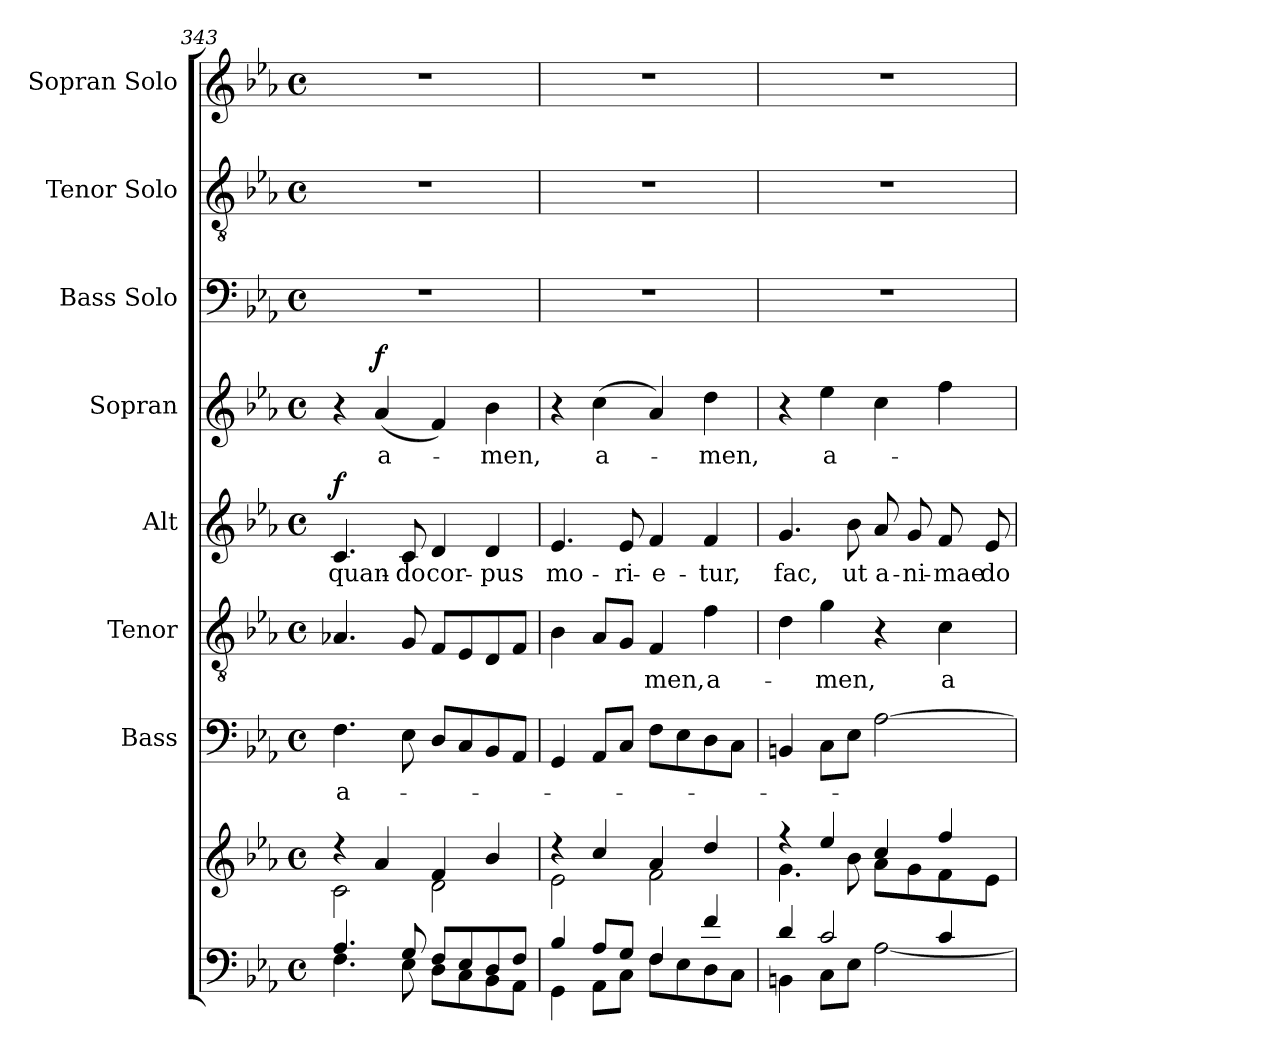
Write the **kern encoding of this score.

**kern	**kern	**kern	**text	**kern	**text	**kern	**text	**dynam	**kern	**text	**dynam	**kern	**kern	**kern
*part8	*part8	*part7	*part7	*part6	*part6	*part5	*part5	*part5	*part4	*part4	*part4	*part3	*part2	*part1
*staff9	*staff8	*staff7	*staff7	*staff6	*staff6	*staff5	*staff5	*staff5	*staff4	*staff4	*staff4	*staff3	*staff2	*staff1
*	*	*I"Bass	*	*I"Tenor	*	*I"Alt	*	*	*I"Sopran	*	*	*I"Bass Solo	*I"Tenor Solo	*I"Sopran Solo
*	*	*I'B.	*	*I'T.	*	*I'A.	*	*	*I'S.	*	*	*I'B. Solo	*I'T. Solo	*I'S. Solo
*clefF4	*clefG2	*clefF4	*	*clefGv2	*	*clefG2	*	*	*clefG2	*	*	*clefF4	*clefGv2	*clefG2
*k[b-e-a-]	*k[b-e-a-]	*k[b-e-a-]	*	*k[b-e-a-]	*	*k[b-e-a-]	*	*	*k[b-e-a-]	*	*	*k[b-e-a-]	*k[b-e-a-]	*k[b-e-a-]
*E-:	*E-:	*E-:	*	*E-:	*	*E-:	*	*	*E-:	*	*	*E-:	*E-:	*E-:
*M4/4	*M4/4	*M4/4	*	*M4/4	*	*M4/4	*	*	*M4/4	*	*	*M4/4	*M4/4	*M4/4
*met(c)	*met(c)	*met(c)	*	*met(c)	*	*met(c)	*	*	*met(c)	*	*	*met(c)	*met(c)	*met(c)
=343	=343	=343	=343	=343	=343	=343	=343	=343	=343	=343	=343	=343	=343	=343
*^	*^	*	*	*	*	*	*	*	*	*	*	*	*	*
!	!	!	!	!	!LO:LY:b	!	!	!	!LO:LY:b	!LO:DY:a	!	!	!	!	!	!
4.A-/	4.F\	4rcc	2c\	4.F\	a-	4.A-X/	.	4.c/	quan-	f	4r	.	.	1r	1r	1r
!	!	!	!	!	!	!	!	!	!	!	!	!LO:LY:b	!LO:DY:a	!	!	!
.	.	4a-/	.	.	.	.	.	.	.	.	(<4a-/	a-	f	.	.	.
!	!	!	!	!	!	!	!	!	!LO:LY:b	!	!	!	!	!	!	!
8G/	8E-\	.	.	8E-\	.	8G/	.	8c/	-do	.	.	.	.	.	.	.
!	!	!	!	!	!	!	!	!	!LO:LY:b	!	!	!	!	!	!	!
8F/L	8D\L	4f/	2d\	8D/L	.	8F/L	.	4d/	cor-	.	4f/)	.	.	.	.	.
8E-/	8C\	.	.	8C/	.	8E-/	.	.	.	.	.	.	.	.	.	.
!	!	!	!	!	!	!	!	!	!LO:LY:b	!	!	!LO:LY:b	!	!	!	!
8D/	8BB-\	4b-/	.	8BB-/	.	8D/	.	4d/	-pus	.	4b-\	-men,	.	.	.	.
8F/J	8AA-\J	.	.	8AA-/J	.	8F/J	.	.	.	.	.	.	.	.	.	.
=344	=344	=344	=344	=344	=344	=344	=344	=344	=344	=344	=344	=344	=344	=344	=344	=344
!	!	!	!	!	!	!	!	!	!LO:LY:b	!	!	!	!	!	!	!
4B-/	4GG\	4rcc	2e-\	4GG/	.	4B-\	.	4.e-/	mo-	.	4r	.	.	1r	1r	1r
!	!	!	!	!	!	!	!	!	!	!	!	!LO:LY:b	!	!	!	!
8A-/L	8AA-\L	4cc/	.	8AA-/L	.	8A-/L	.	.	.	.	(>4cc\	a-	.	.	.	.
!	!	!	!	!	!	!	!	!	!LO:LY:b	!	!	!	!	!	!	!
8G/J	8C\J	.	.	8C/J	.	8G/J	.	8e-/	-ri-	.	.	.	.	.	.	.
!	!	!	!	!	!	!	!LO:LY:b	!	!LO:LY:b	!	!	!	!	!	!	!
4F/	8F\L	4a-/	2f\	8F\L	.	4F/	-men,	4f/	-e-	.	4a-/)	.	.	.	.	.
.	8E-\	.	.	8E-\	.	.	.	.	.	.	.	.	.	.	.	.
!	!	!	!	!	!	!	!LO:LY:b	!	!LO:LY:b	!	!	!LO:LY:b	!	!	!	!
4f/	8D\	4dd/	.	8D\	.	4f\	a-	4f/	-tur,	.	4dd\	-men,	.	.	.	.
.	8C\J	.	.	8C\J	.	.	.	.	.	.	.	.	.	.	.	.
=345	=345	=345	=345	=345	=345	=345	=345	=345	=345	=345	=345	=345	=345	=345	=345	=345
!	!	!	!	!	!	!	!	!	!LO:LY:b	!	!	!	!	!	!	!
4d/	4BBn\	4ree	4.g\	4BBn/	.	4d\	.	4.g/	fac,	.	4r	.	.	1r	1r	1r
!	!	!	!	!	!	!	!LO:LY:b	!	!	!	!	!LO:LY:b	!	!	!	!
2c/	8C\L	4ee-/	.	8C\L	.	4g\	-men,	.	.	.	4ee-\	a-	.	.	.	.
!	!	!	!	!	!	!	!	!	!LO:LY:b	!	!	!	!	!	!	!
.	8E-\J	.	8b-\	8E-\J	.	.	.	8b-\	ut	.	.	.	.	.	.	.
!	!	!	!	!	!	!	!	!	!LO:LY:b	!	!	!	!	!	!	!
.	[<2A-\	4cc/	8a-\L	[2A-\	.	4r	.	8a-/	a-	.	4cc\	.	.	.	.	.
!	!	!	!	!	!	!	!	!	!LO:LY:b	!	!	!	!	!	!	!
.	.	.	8g\	.	.	.	.	8g/	-ni-	.	.	.	.	.	.	.
!	!	!	!	!	!	!	!LO:LY:b	!	!LO:LY:b	!	!	!	!	!	!	!
4c/	.	4ff/	8f\	.	.	4c\	a-	8f/	-mae	.	4ff\	.	.	.	.	.
!	!	!	!	!	!	!	!	!	!LO:LY:b	!	!	!	!	!	!	!
.	.	.	8e-\J	.	.	.	.	8e-/	do-	.	.	.	.	.	.	.
*v	*v	*	*	*	*	*	*	*	*	*	*	*	*	*	*	*
*	*v	*v	*	*	*	*	*	*	*	*	*	*	*	*	*
=	=	=	=	=	=	=	=	=	=	=	=	=	=	=
*-	*-	*-	*-	*-	*-	*-	*-	*-	*-	*-	*-	*-	*-	*-
